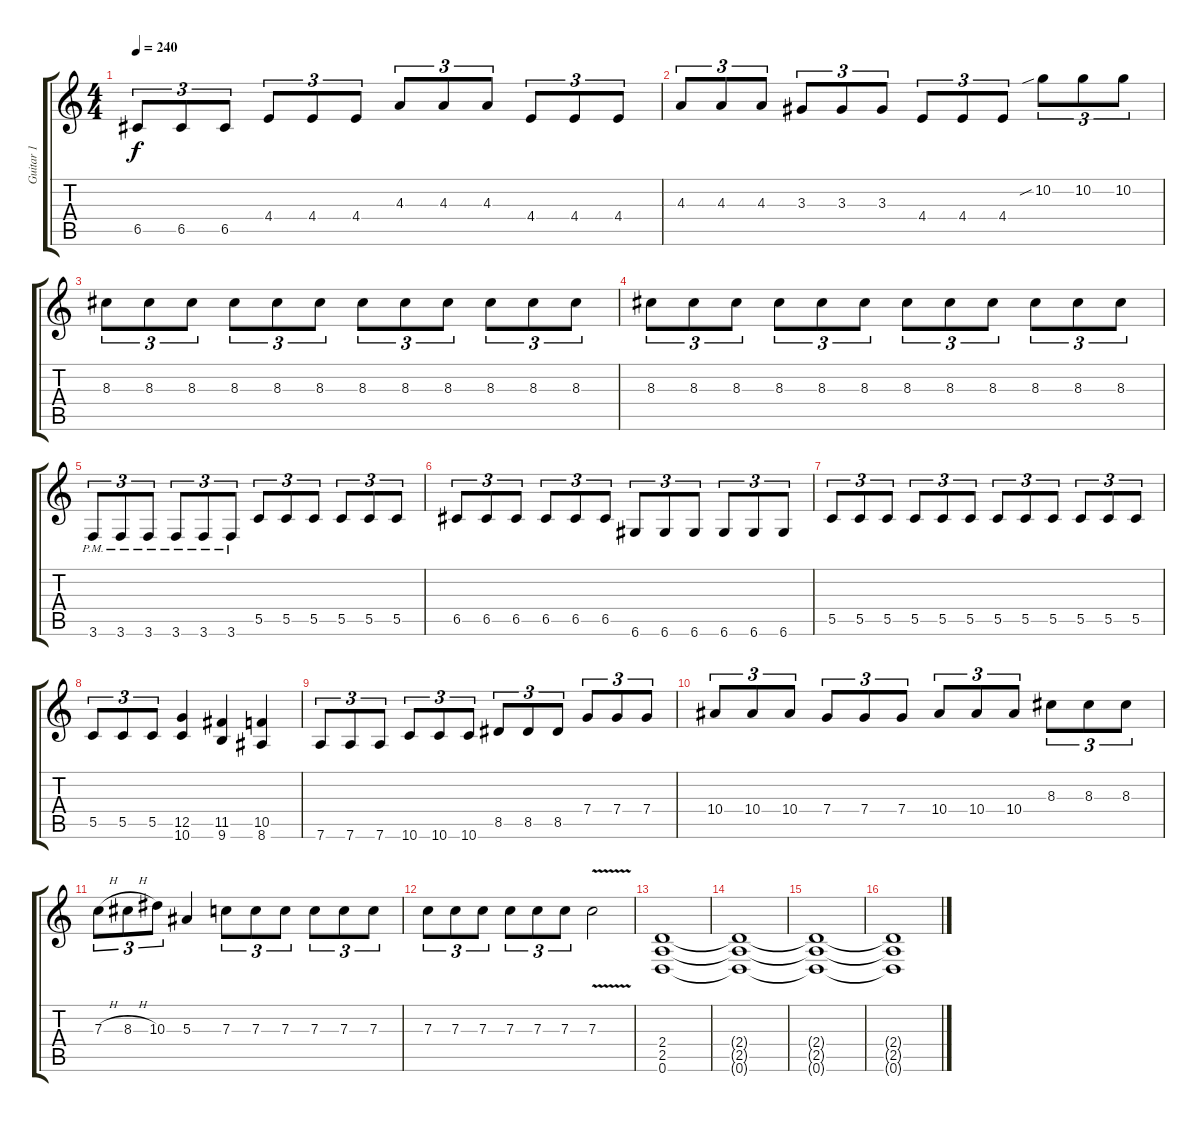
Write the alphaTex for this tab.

\track ("Guitar 1" "Guitar 1") {instrument distortionguitar}
\staff {score tabs}
\tuning (D4 A3 F3 C3 G2 D2) {hide}
\ts (4 4)
\tempo 240
\clef g2
\ks c
6.5.8{tu (3 2) dy f} 6.5.8{tu (3 2)} 6.5.8{tu (3 2)} 4.4.8{tu (3 2)} 4.4.8{tu (3 2)} 4.4.8{tu (3 2)} 4.3.8{tu (3 2)} 4.3.8{tu (3 2)} 4.3.8{tu (3 2)} 4.4.8{tu (3 2)} 4.4.8{tu (3 2)} 4.4.8{tu (3 2)} |
4.3.8{tu (3 2)} 4.3.8{tu (3 2)} 4.3.8{tu (3 2)} 3.3.8{tu (3 2)} 3.3.8{tu (3 2)} 3.3.8{tu (3 2)} 4.4.8{tu (3 2)} 4.4.8{tu (3 2)} 4.4.8{tu (3 2)} 10.2{sib}.8{tu (3 2)} 10.2.8{tu (3 2)} 10.2.8{tu (3 2)} |
8.3.8{tu (3 2)} 8.3.8{tu (3 2)} 8.3.8{tu (3 2)} 8.3.8{tu (3 2)} 8.3.8{tu (3 2)} 8.3.8{tu (3 2)} 8.3.8{tu (3 2)} 8.3.8{tu (3 2)} 8.3.8{tu (3 2)} 8.3.8{tu (3 2)} 8.3.8{tu (3 2)} 8.3.8{tu (3 2)} |
8.3.8{tu (3 2)} 8.3.8{tu (3 2)} 8.3.8{tu (3 2)} 8.3.8{tu (3 2)} 8.3.8{tu (3 2)} 8.3.8{tu (3 2)} 8.3.8{tu (3 2)} 8.3.8{tu (3 2)} 8.3.8{tu (3 2)} 8.3.8{tu (3 2)} 8.3.8{tu (3 2)} 8.3.8{tu (3 2)} |
3.6{pm}.8{tu (3 2)} 3.6{pm}.8{tu (3 2)} 3.6{pm}.8{tu (3 2)} 3.6{pm}.8{tu (3 2)} 3.6{pm}.8{tu (3 2)} 3.6{pm}.8{tu (3 2)} 5.5.8{tu (3 2)} 5.5.8{tu (3 2)} 5.5.8{tu (3 2)} 5.5.8{tu (3 2)} 5.5.8{tu (3 2)} 5.5.8{tu (3 2)} |
6.5.8{tu (3 2)} 6.5.8{tu (3 2)} 6.5.8{tu (3 2)} 6.5.8{tu (3 2)} 6.5.8{tu (3 2)} 6.5.8{tu (3 2)} 6.6.8{tu (3 2)} 6.6.8{tu (3 2)} 6.6.8{tu (3 2)} 6.6.8{tu (3 2)} 6.6.8{tu (3 2)} 6.6.8{tu (3 2)} |
5.5.8{tu (3 2)} 5.5.8{tu (3 2)} 5.5.8{tu (3 2)} 5.5.8{tu (3 2)} 5.5.8{tu (3 2)} 5.5.8{tu (3 2)} 5.5.8{tu (3 2)} 5.5.8{tu (3 2)} 5.5.8{tu (3 2)} 5.5.8{tu (3 2)} 5.5.8{tu (3 2)} 5.5.8{tu (3 2)} |
5.5.8{tu (3 2)} 5.5.8{tu (3 2)} 5.5.8{tu (3 2)} (12.5 10.6).4 (11.5 9.6).4 (10.5 8.6).4 |
7.6.8{tu (3 2)} 7.6.8{tu (3 2)} 7.6.8{tu (3 2)} 10.6.8{tu (3 2)} 10.6.8{tu (3 2)} 10.6.8{tu (3 2)} 8.5.8{tu (3 2)} 8.5.8{tu (3 2)} 8.5.8{tu (3 2)} 7.4.8{tu (3 2)} 7.4.8{tu (3 2)} 7.4.8{tu (3 2)} |
10.4.8{tu (3 2)} 10.4.8{tu (3 2)} 10.4.8{tu (3 2)} 7.4.8{tu (3 2)} 7.4.8{tu (3 2)} 7.4.8{tu (3 2)} 10.4.8{tu (3 2)} 10.4.8{tu (3 2)} 10.4.8{tu (3 2)} 8.3.8{tu (3 2)} 8.3.8{tu (3 2)} 8.3.8{tu (3 2)} |
7.3{h}.8{tu (3 2)} 8.3{h}.8{tu (3 2)} 10.3.8{tu (3 2)} 5.3.4 7.3.8{tu (3 2)} 7.3.8{tu (3 2)} 7.3.8{tu (3 2)} 7.3.8{tu (3 2)} 7.3.8{tu (3 2)} 7.3.8{tu (3 2)} |
7.3.8{tu (3 2)} 7.3.8{tu (3 2)} 7.3.8{tu (3 2)} 7.3.8{tu (3 2)} 7.3.8{tu (3 2)} 7.3.8{tu (3 2)} 7.3{v}.2 |
(2.4 2.5 0.6).1 |
(2.4{t} 2.5{t} 0.6{t}).1 |
(2.4{t} 2.5{t} 0.6{t}).1 |
(2.4{t} 2.5{t} 0.6{t}).1
